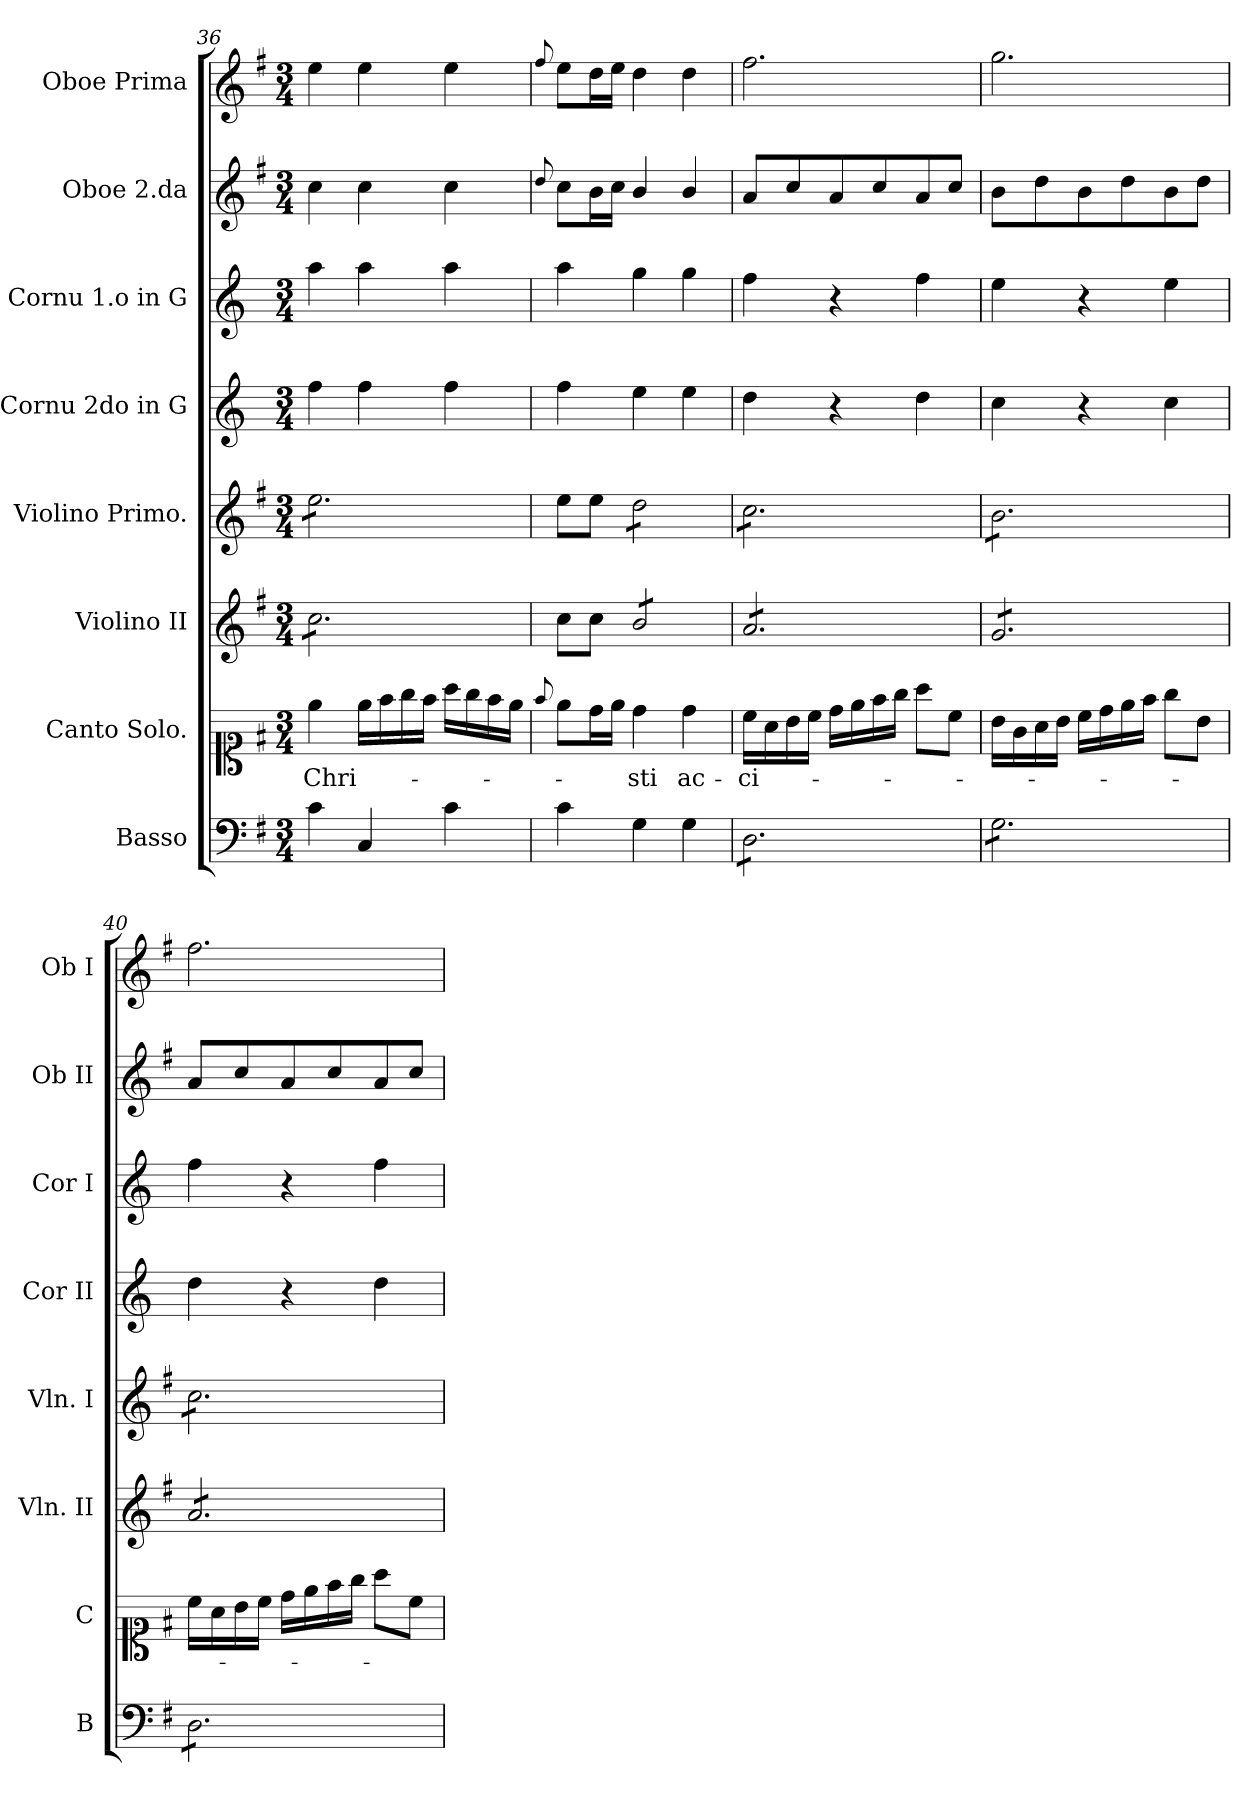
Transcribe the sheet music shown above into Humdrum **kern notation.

**kern	**kern	**text	**kern	**kern	**kern	**kern	**kern	**kern
*part8	*part7	*part7	*part6	*part5	*part4	*part3	*part2	*part1
*staff8	*staff7	*staff7	*staff6	*staff5	*staff4	*staff3	*staff2	*staff1
*I"Basso	*I"Canto Solo.	*	*I"Violino II	*I"Violino Primo.	*I"Cornu 2do in G	*I"Cornu 1.o   in G	*I"Oboe 2.da	*I"Oboe Prima
*I'B	*I'C	*	*I'Vln. II	*I'Vln. I	*I'Cor II	*I'Cor I	*I'Ob II	*I'Ob I
*clefF4	*clefC1	*	*clefG2	*clefG2	*clefG2	*clefG2	*clefG2	*clefG2
*	*	*	*	*	*ITrd3c5	*ITrd3c5	*	*
*k[f#]	*k[f#]	*	*k[f#]	*k[f#]	*k[f#]	*k[f#]	*k[f#]	*k[f#]
*G:	*G:	*	*G:	*G:	*	*	*G:	*G:
*M3/4	*M3/4	*	*M3/4	*M3/4	*M3/4	*M3/4	*M3/4	*M3/4
=36	=36	=36	=36	=36	=36	=36	=36	=36
*	*	*	*tremolo	*	*	*	*	*
*	*	*	*	*tremolo	*	*	*	*
4c\	4ee\	Chri-	8cc\L	8ee\L	4cc\	4ee\	4cc\	4ee\
.	.	.	8cc\	8ee\	.	.	.	.
4C/	16ee\LL	.	8cc\	8ee\	4cc\	4ee\	4cc\	4ee\
.	16ff#\	.	.	.	.	.	.	.
.	16gg\	.	8cc\	8ee\	.	.	.	.
.	16ff#\JJ	.	.	.	.	.	.	.
4c\	16aa\LL	.	8cc\	8ee\	4cc\	4ee\	4cc\	4ee\
.	16gg\	.	.	.	.	.	.	.
.	16ff#\	.	8cc\J	8ee\J	.	.	.	.
*	*	*	*	*Xtremolo	*	*	*	*
*	*	*	*Xtremolo	*	*	*	*	*
.	16ee\JJ	.	.	.	.	.	.	.
=37	=37	=37	=37	=37	=37	=37	=37	=37
.	8qqff#/	.	.	.	.	.	8qqdd/	8qqff#/
4c\	8ee\L	.	8cc\L	8ee\L	4cc\	4ee\	8cc\L	8ee\L
.	16dd\L	.	8cc\J	8ee\J	.	.	16b\L	16dd\L
.	16ee\JJ	.	.	.	.	.	16cc\JJ	16ee\JJ
*	*	*	*tremolo	*	*	*	*	*
*	*	*	*	*tremolo	*	*	*	*
4G\	4dd\	-sti	8b/L	8dd\L	4b\	4dd\	4b/	4dd\
.	.	.	8b/	8dd\	.	.	.	.
4G\	4dd\	ac-	8b/	8dd\	4b\	4dd\	4b/	4dd\
.	.	.	8b/J	8dd\J	.	.	.	.
=38	=38	=38	=38	=38	=38	=38	=38	=38
*tremolo	*	*	*	*	*	*	*	*
8D\L	16cc\LL	-ci-	8a/L	8cc\L	4a\	4cc\	8a/L	2.ff#\
.	16a\	.	.	.	.	.	.	.
8D\	16b\	.	8a/	8cc\	.	.	8cc/	.
.	16cc\JJ	.	.	.	.	.	.	.
8D\	16dd\LL	.	8a/	8cc\	4r	4r	8a/	.
.	16ee\	.	.	.	.	.	.	.
8D\	16ff#\	.	8a/	8cc\	.	.	8cc/	.
.	16gg\JJ	.	.	.	.	.	.	.
8D\	8aa\L	.	8a/	8cc\	4a\	4cc\	8a/	.
8D\J	8cc\J	.	8a/J	8cc\J	.	.	8cc/J	.
=39	=39	=39	=39	=39	=39	=39	=39	=39
8G\L	16b\LL	.	8g/L	8b\L	4g\	4b\	8b\L	2.gg\
.	16g\	.	.	.	.	.	.	.
8G\	16a\	.	8g/	8b\	.	.	8dd\	.
.	16b\JJ	.	.	.	.	.	.	.
8G\	16cc\LL	.	8g/	8b\	4r	4r	8b\	.
.	16dd\	.	.	.	.	.	.	.
8G\	16ee\	.	8g/	8b\	.	.	8dd\	.
.	16ff#\JJ	.	.	.	.	.	.	.
8G\	8gg\L	.	8g/	8b\	4g\	4b\	8b\	.
8G\J	8b\J	.	8g/J	8b\J	.	.	8dd\J	.
=40	=40	=40	=40	=40	=40	=40	=40	=40
8D\L	16cc\LL	.	8a/L	8cc\L	4a\	4cc\	8a/L	2.ff#\
.	16a\	.	.	.	.	.	.	.
8D\	16b\	.	8a/	8cc\	.	.	8cc/	.
.	16cc\JJ	.	.	.	.	.	.	.
8D\	16dd\LL	.	8a/	8cc\	4r	4r	8a/	.
.	16ee\	.	.	.	.	.	.	.
8D\	16ff#\	.	8a/	8cc\	.	.	8cc/	.
.	16gg\JJ	.	.	.	.	.	.	.
8D\	8aa\L	.	8a/	8cc\	4a\	4cc\	8a/	.
8D\J	8cc\J	.	8a/J	8cc\J	.	.	8cc/J	.
*	*	*	*	*Xtremolo	*	*	*	*
*	*	*	*Xtremolo	*	*	*	*	*
*Xtremolo	*	*	*	*	*	*	*	*
=	=	=	=	=	=	=	=	=
*-	*-	*-	*-	*-	*-	*-	*-	*-
